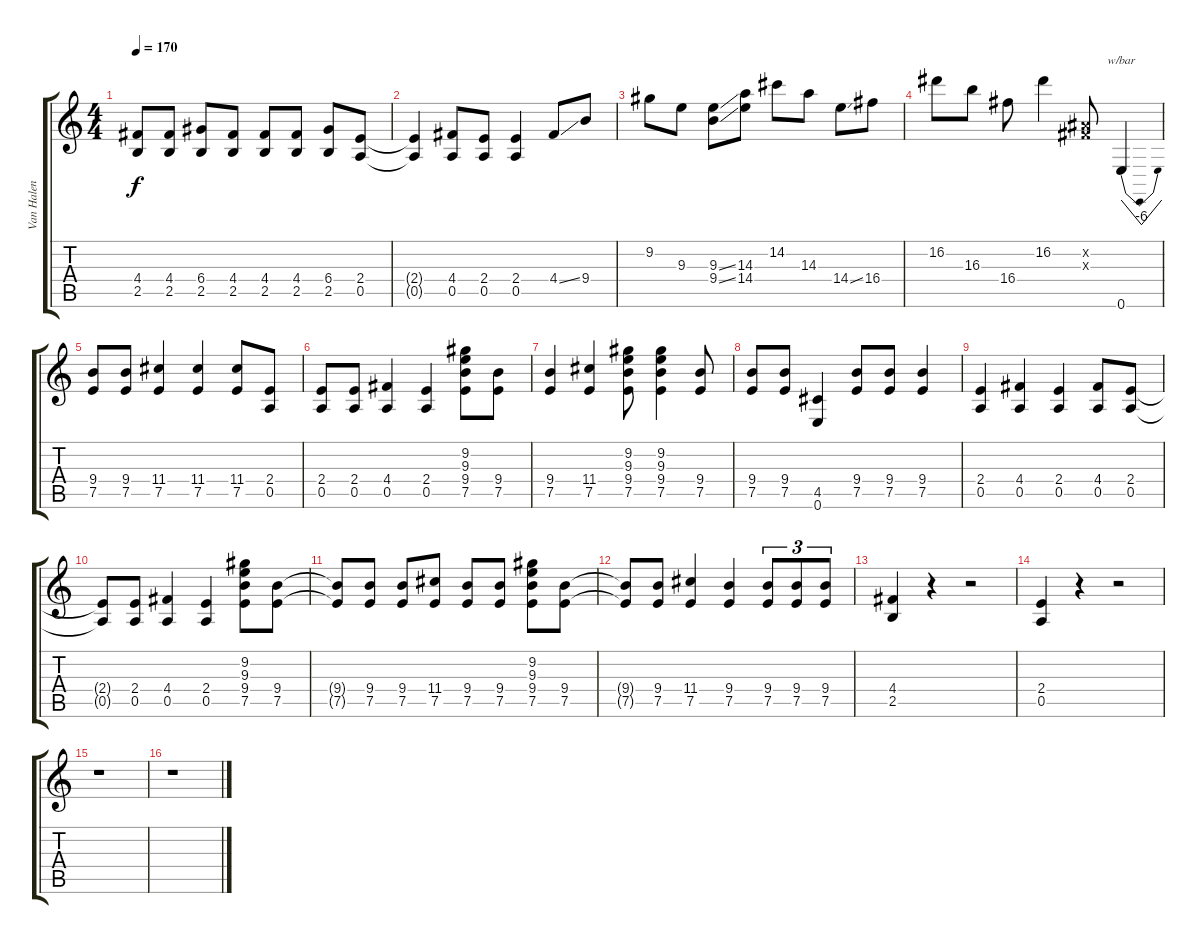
\track ("Van Halen" "Van Halen") {instrument overdrivenguitar}
\staff {score tabs}
\tuning (E4 B3 G3 D3 A2 E2) {hide}
\ts (4 4)
\tempo 170
\clef g2
\ks c
(4.4 2.5).8{dy f} (4.4 2.5).8 (6.4 2.5).8 (4.4 2.5).8 (4.4 2.5).8 (4.4 2.5).8 (6.4 2.5).8 (2.4 0.5).8 |
(2.4{t} 0.5{t}).4 (4.4 0.5).8 (2.4 0.5).8 (2.4 0.5).4 4.4{ss}.8 9.4.8 |
9.2.8 9.3.8 (9.3{ss} 9.4{ss}).8 (14.3 14.4).8 14.2.8 14.3.8 14.4{ss}.8 16.4.8 |
16.2.8 16.3.8 16.4.8 16.2.4 (-1.2{x} -1.3{x}).8 0.6.4{tbe (dip default 0 0 30 -24 60 0)} |
(9.4 7.5).8 (9.4 7.5).8 (11.4 7.5).4 (11.4 7.5).4 (11.4 7.5).8 (2.4 0.5).8 |
(2.4 0.5).8 (2.4 0.5).8 (4.4 0.5).4 (2.4 0.5).4 (9.2 9.3 9.4 7.5).8 (9.4 7.5).8 |
(9.4 7.5).4 (11.4 7.5).4 (9.2 9.3 9.4 7.5).8 (9.2 9.3 9.4 7.5).4 (9.4 7.5).8 |
(9.4 7.5).8 (9.4 7.5).8 (4.5 0.6).4 (9.4 7.5).8 (9.4 7.5).8 (9.4 7.5).4 |
(2.4 0.5).4 (4.4 0.5).4 (2.4 0.5).4 (4.4 0.5).8 (2.4 0.5).8 |
(2.4{t} 0.5{t}).8 (2.4 0.5).8 (4.4 0.5).4 (2.4 0.5).4 (9.2 9.3 9.4 7.5).8 (9.4 7.5).8 |
(9.4{t} 7.5{t}).8 (9.4 7.5).8 (9.4 7.5).8 (11.4 7.5).8 (9.4 7.5).8 (9.4 7.5).8 (9.2 9.3 9.4 7.5).8 (9.4 7.5).8 |
(9.4{t} 7.5{t}).8 (9.4 7.5).8 (11.4 7.5).4 (9.4 7.5).4 (9.4 7.5).8{tu (3 2)} (9.4 7.5).8{tu (3 2)} (9.4 7.5).8{tu (3 2)} |
(4.4 2.5).4 r.4 r.2 |
(2.4 0.5).4 r.4 r.2 |
r.1 |
r.1
